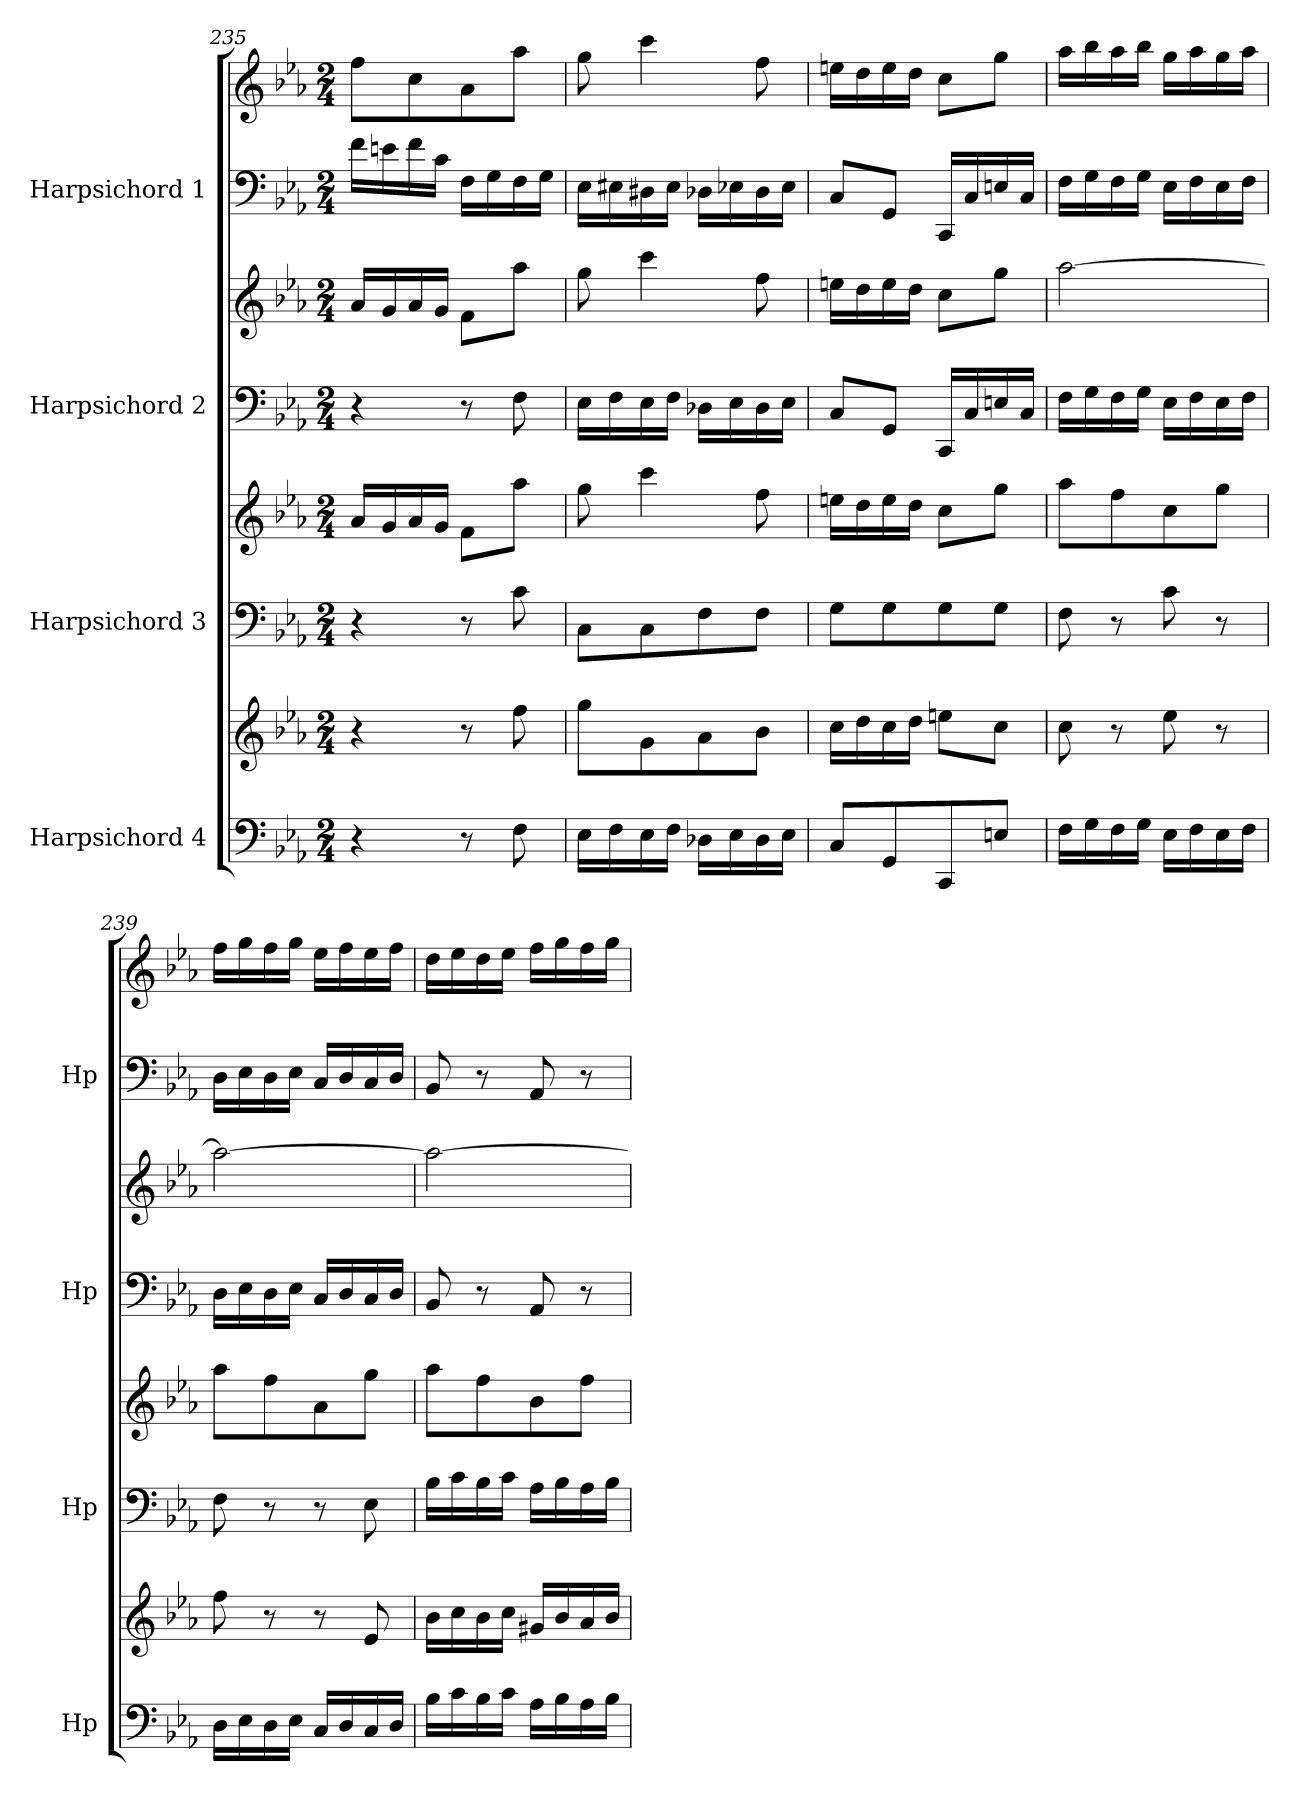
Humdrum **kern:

**kern	**kern	**kern	**kern	**kern	**kern	**kern	**kern
*part4	*part4	*part3	*part3	*part2	*part2	*part1	*part1
*staff8	*staff7	*staff6	*staff5	*staff4	*staff3	*staff2	*staff1
*I"Harpsichord 4	*	*I"Harpsichord 3	*	*I"Harpsichord 2	*	*I"Harpsichord 1	*
*I'Hp	*	*I'Hp	*	*I'Hp	*	*I'Hp	*
*clefF4	*clefG2	*clefF4	*clefG2	*clefF4	*clefG2	*clefF4	*clefG2
*k[b-e-a-]	*k[b-e-a-]	*k[b-e-a-]	*k[b-e-a-]	*k[b-e-a-]	*k[b-e-a-]	*k[b-e-a-]	*k[b-e-a-]
*M2/4	*M2/4	*M2/4	*M2/4	*M2/4	*M2/4	*M2/4	*M2/4
=235	=235	=235	=235	=235	=235	=235	=235
4r	4r	4r	16a-/LL	4r	16a-/LL	16f\LL	8ff\L
.	.	.	16g/	.	16g/	16en\	.
.	.	.	16a-/	.	16a-/	16f\	8cc\
.	.	.	16g/JJ	.	16g/JJ	16c\JJ	.
8r	8r	8r	8f\L	8r	8f\L	16F\LL	8a-\
.	.	.	.	.	.	16G\	.
8F\	8ff\	8c\	8aa-\J	8F\	8aa-\J	16F\	8aa-\J
.	.	.	.	.	.	16G\JJ	.
!!LO:PB:g=z
=236	=236	=236	=236	=236	=236	=236	=236
16E-\LL	8gg\L	8C\L	8gg\	16E-\LL	8gg\	16E-\LL	8gg\
16F\	.	.	.	16F\	.	16E#X\	.
16E-\	8g\	8C\	4ccc\	16E-\	4ccc\	16D#X\	4ccc\
16F\JJ	.	.	.	16F\JJ	.	16E#\JJ	.
16D-X\LL	8a-\	8F\	.	16D-X\LL	.	16D-X\LL	.
16E-\	.	.	.	16E-\	.	16E-X\	.
16D-\	8b-\J	8F\J	8ff\	16D-\	8ff\	16D-\	8ff\
16E-\JJ	.	.	.	16E-\JJ	.	16E-\JJ	.
=237	=237	=237	=237	=237	=237	=237	=237
8C/L	16cc\LL	8G\L	16een\LL	8C/L	16een\LL	8C/L	16een\LL
.	16dd\	.	16dd\	.	16dd\	.	16dd\
8GG/	16cc\	8G\	16ee\	8GG/J	16ee\	8GG/J	16ee\
.	16dd\JJ	.	16dd\JJ	.	16dd\JJ	.	16dd\JJ
8CC/	8een\L	8G\	8cc\L	16CC/LL	8cc\L	16CC/LL	8cc\L
.	.	.	.	16C/	.	16C/	.
8En/J	8cc\J	8G\J	8gg\J	16En/	8gg\J	16En/	8gg\J
.	.	.	.	16C/JJ	.	16C/JJ	.
=238	=238	=238	=238	=238	=238	=238	=238
16F\LL	8cc\	8F\	8aa-\L	16F\LL	[2aa-\	16F\LL	16aa-\LL
16G\	.	.	.	16G\	.	16G\	16bb-\
16F\	8r	8r	8ff\	16F\	.	16F\	16aa-\
16G\JJ	.	.	.	16G\JJ	.	16G\JJ	16bb-\JJ
16E-\LL	8ee-\	8c\	8cc\	16E-\LL	.	16E-\LL	16gg\LL
16F\	.	.	.	16F\	.	16F\	16aa-\
16E-\	8r	8r	8gg\J	16E-\	.	16E-\	16gg\
16F\JJ	.	.	.	16F\JJ	.	16F\JJ	16aa-\JJ
=239	=239	=239	=239	=239	=239	=239	=239
16D\LL	8ff\	8F\	8aa-\L	16D\LL	2aa-\_	16D\LL	16ff\LL
16E-\	.	.	.	16E-\	.	16E-\	16gg\
16D\	8r	8r	8ff\	16D\	.	16D\	16ff\
16E-\JJ	.	.	.	16E-\JJ	.	16E-\JJ	16gg\JJ
16C/LL	8r	8r	8a-\	16C/LL	.	16C/LL	16ee-\LL
16D/	.	.	.	16D/	.	16D/	16ff\
16C/	8e-/	8E-\	8gg\J	16C/	.	16C/	16ee-\
16D/JJ	.	.	.	16D/JJ	.	16D/JJ	16ff\JJ
=240	=240	=240	=240	=240	=240	=240	=240
16B-\LL	16b-\LL	16B-\LL	8aa-\L	8BB-/	2aa-\_	8BB-/	16dd\LL
16c\	16cc\	16c\	.	.	.	.	16ee-\
16B-\	16b-\	16B-\	8ff\	8r	.	8r	16dd\
16c\JJ	16cc\JJ	16c\JJ	.	.	.	.	16ee-\JJ
16A-\LL	16g#X/LL	16A-\LL	8b-\	8AA-/	.	8AA-/	16ff\LL
16B-\	16b-/	16B-\	.	.	.	.	16gg\
16A-\	16a-/	16A-\	8ff\J	8r	.	8r	16ff\
16B-\JJ	16b-/JJ	16B-\JJ	.	.	.	.	16gg\JJ
=	=	=	=	=	=	=	=
*-	*-	*-	*-	*-	*-	*-	*-
